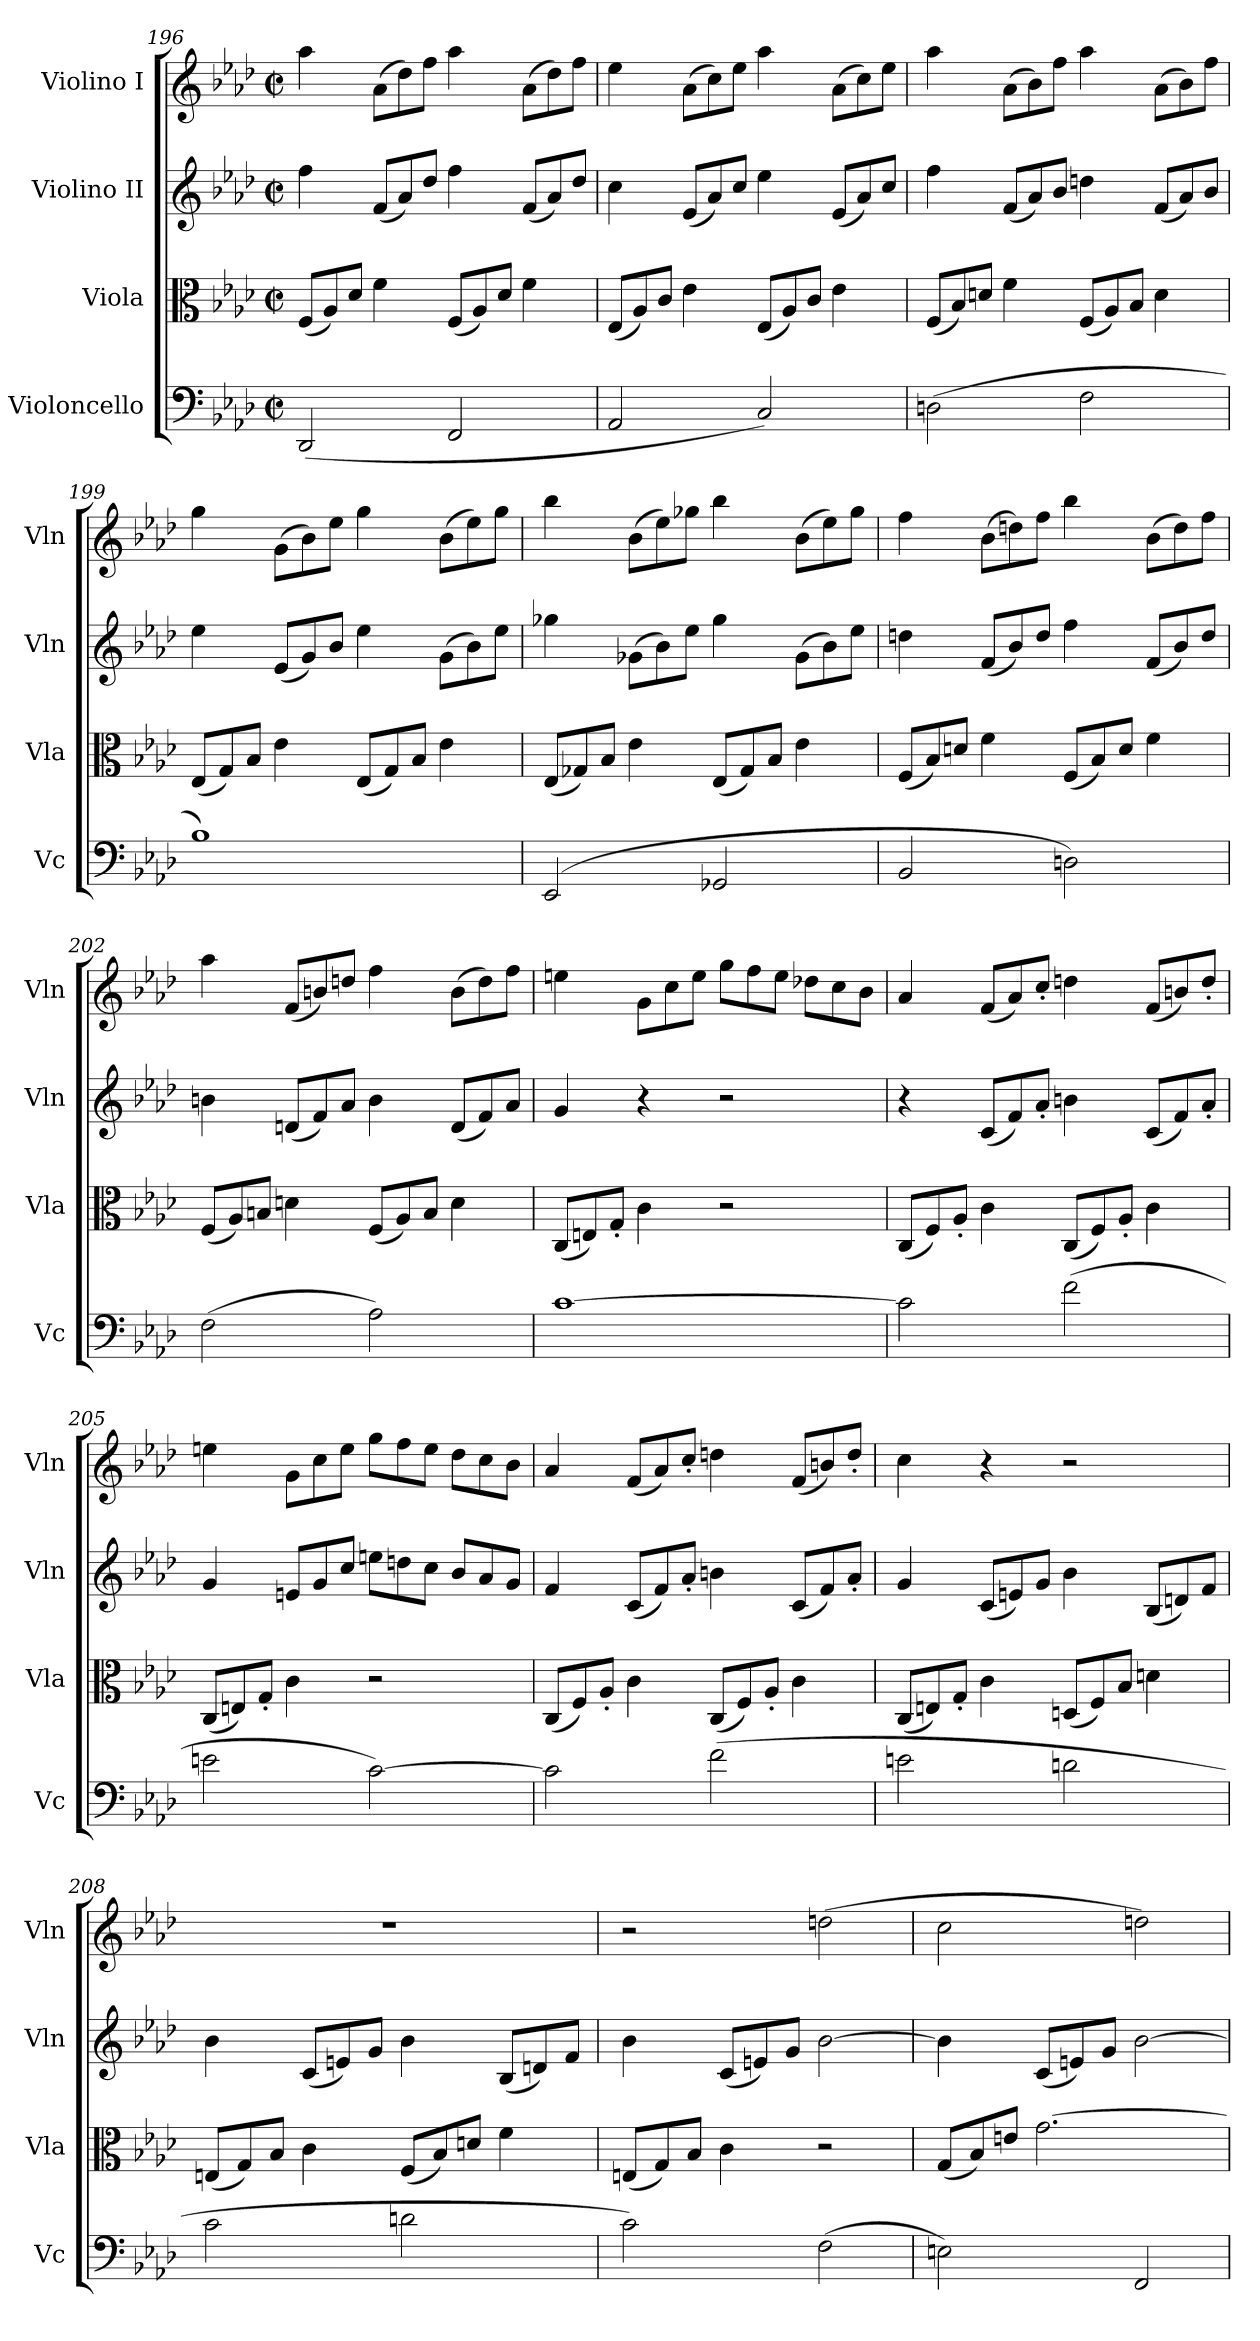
**kern	**kern	**kern	**kern
*part4	*part3	*part2	*part1
*staff4	*staff3	*staff2	*staff1
*I"Violoncello	*I"Viola	*I"Violino II	*I"Violino I
*I'Vc	*I'Vla	*I'Vln	*I'Vln
*clefF4	*clefC3	*clefG2	*clefG2
*k[b-e-a-d-]	*k[b-e-a-d-]	*k[b-e-a-d-]	*k[b-e-a-d-]
*M2/2	*M2/2	*M2/2	*M2/2
*met(c|)	*met(c|)	*met(c|)	*met(c|)
*	*Xtuplet	*	*
=196	=196	=196	=196
(2DD-/	(12F/L	4ff\	4aa-\
.	12A-/)	.	.
.	12d-/J	.	.
*	*	*Xtuplet	*Xtuplet
.	4f\	(12f/L	(12a-\L
.	.	12a-/)	12dd-\)
.	.	12dd-/J	12ff\J
2FF/	(12F/L	4ff\	4aa-\
.	12A-/)	.	.
.	12d-/J	.	.
.	4f\	(12f/L	(12a-\L
.	.	12a-/)	12dd-\)
.	.	12dd-/J	12ff\J
=197	=197	=197	=197
2AA-/	(12E-/L	4cc\	4ee-\
.	12A-/)	.	.
.	12c/J	.	.
.	4e-\	(12e-/L	(12a-\L
.	.	12a-/)	12cc\)
.	.	12cc/J	12ee-\J
2C/)	(12E-/L	4ee-\	4aa-\
.	12A-/)	.	.
.	12c/J	.	.
.	4e-\	(12e-/L	(12a-\L
.	.	12a-/)	12cc\)
.	.	12cc/J	12ee-\J
=198	=198	=198	=198
(2Dn\	(12F/L	4ff\	4aa-\
.	12B-/)	.	.
.	12dn/J	.	.
.	4f\	(12f/L	(12a-\L
.	.	12a-/)	12b-\)
.	.	12b-/J	12ff\J
2F\	(12F/L	4ddn\	4aa-\
.	12A-/)	.	.
.	12B-/J	.	.
.	4d\	(12f/L	(12a-\L
.	.	12a-/)	12b-\)
.	.	12b-/J	12ff\J
=199	=199	=199	=199
1B-)	(12E-/L	4ee-\	4gg\
.	12G/)	.	.
.	12B-/J	.	.
.	4e-\	(12e-/L	(12g\L
.	.	12g/)	12b-\)
.	.	12b-/J	12ee-\J
.	(12E-/L	4ee-\	4gg\
.	12G/)	.	.
.	12B-/J	.	.
.	4e-\	(12g\L	(12b-\L
.	.	12b-\)	12ee-\)
.	.	12ee-\J	12gg\J
!!LO:LB:g=z
=200	=200	=200	=200
(2EE-/	(12E-/L	4gg-X\	4bb-\
.	12G-X/)	.	.
.	12B-/J	.	.
.	4e-\	(12g-X\L	(12b-\L
.	.	12b-\)	12ee-\)
.	.	12ee-\J	12gg-X\J
2GG-X/	(12E-/L	4gg-\	4bb-\
.	12G-/)	.	.
.	12B-/J	.	.
.	4e-\	(12g-\L	(12b-\L
.	.	12b-\)	12ee-\)
.	.	12ee-\J	12gg-\J
=201	=201	=201	=201
2BB-/	(12F/L	4ddn\	4ff\
.	12B-/)	.	.
.	12dn/J	.	.
.	4f\	(12f/L	(12b-\L
.	.	12b-/)	12ddn\)
.	.	12dd/J	12ff\J
2Dn\)	(12F/L	4ff\	4bb-\
.	12B-/)	.	.
.	12d/J	.	.
.	4f\	(12f/L	(12b-\L
.	.	12b-/)	12dd\)
.	.	12dd/J	12ff\J
=202	=202	=202	=202
(2F\	(12F/L	4bn\	4aa-\
.	12A-/)	.	.
.	12Bn/J	.	.
.	4dn\	(12dn/L	(12f/L
.	.	12f/)	12bn/)
.	.	12a-/J	12ddn/J
2A-\)	(12F/L	4b\	4ff\
.	12A-/)	.	.
.	12B/J	.	.
.	4d\	(12d/L	(12b\L
.	.	12f/)	12dd\)
.	.	12a-/J	12ff\J
=203	=203	=203	=203
[1c	(12C/L	4g/	4een\
.	12En/)	.	.
.	12G'/J	.	.
.	4c\	4r	12g\L
.	.	.	12cc\
.	.	.	12ee\J
.	2r	2r	12gg\L
.	.	.	12ff\
.	.	.	12ee\J
.	.	.	12dd-X\L
.	.	.	12cc\
.	.	.	12b-\J
!!LO:LB:g=z
=204	=204	=204	=204
2c\]	(12C/L	4r	4a-/
.	12F/)	.	.
.	12A-'/J	.	.
.	4c\	(12c/L	(12f/L
.	.	12f/)	12a-/)
.	.	12a-'/J	12cc'/J
(2f\	(12C/L	4bn\	4ddn\
.	12F/)	.	.
.	12A-'/J	.	.
.	4c\	(12c/L	(12f/L
.	.	12f/)	12bn/)
.	.	12a-'/J	12dd'/J
=205	=205	=205	=205
2en\	(12C/L	4g/	4een\
.	12En/)	.	.
.	12G'/J	.	.
.	4c\	12en/L	12g\L
.	.	12g/	12cc\
.	.	12cc/J	12ee\J
[2c\)	2r	12een\L	12gg\L
.	.	12ddn\	12ff\
.	.	12cc\J	12ee\J
.	.	12b-/L	12dd-\L
.	.	12a-/	12cc\
.	.	12g/J	12b-\J
=206	=206	=206	=206
2c\]	(12C/L	4f/	4a-/
.	12F/)	.	.
.	12A-'/J	.	.
.	4c\	(12c/L	(12f/L
.	.	12f/)	12a-/)
.	.	12a-'/J	12cc'/J
(2f\	(12C/L	4bn\	4ddn\
.	12F/)	.	.
.	12A-'/J	.	.
.	4c\	(12c/L	(12f/L
.	.	12f/)	12bn/)
.	.	12a-'/J	12dd'/J
=207	=207	=207	=207
2en\	(12C/L	4g/	4cc\
.	12En/)	.	.
.	12G'/J	.	.
.	4c\	(12c/L	4r
.	.	12en/)	.
.	.	12g/J	.
2dn\	(12Dn/L	4b-\	2r
.	12F/)	.	.
.	12B-/J	.	.
.	4dn\	(12B-/L	.
.	.	12dn/)	.
.	.	12f/J	.
!!LO:LB:g=z
=208	=208	=208	=208
2c\	(12En/L	4b-\	1r
.	12G/)	.	.
.	12B-/J	.	.
.	4c\	(12c/L	.
.	.	12en/)	.
.	.	12g/J	.
2dn\	(12F/L	4b-\	.
.	12B-/)	.	.
.	12dn/J	.	.
.	4f\	(12B-/L	.
.	.	12dn/)	.
.	.	12f/J	.
=209	=209	=209	=209
2c\)	(12En/L	4b-\	2r
.	12G/)	.	.
.	12B-/J	.	.
.	4c\	(12c/L	.
.	.	12en/)	.
.	.	12g/J	.
(2F\	2r	[2b-\	(2ddn\
=210	=210	=210	=210
2En\)	(12G/L	4b-\]	2cc\
.	12B-/)	.	.
.	12en/J	.	.
.	[2.g\	(12c/L	.
.	.	12en/)	.
.	.	12g/J	.
2FF/	.	[2b-\	2ddn\)
=	=	=	=
*-	*-	*-	*-
